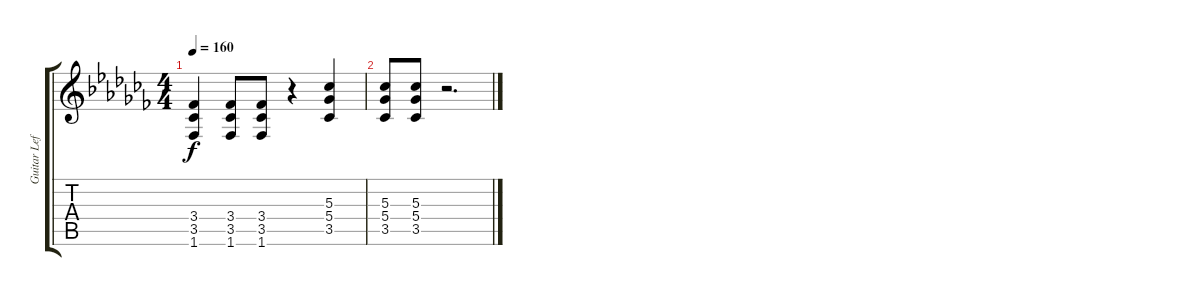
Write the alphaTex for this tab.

\track ("Guitar Left" "Guitar Lef") {instrument electricguitarmuted}
\staff {score tabs}
\tuning (Eb4 Bb3 Gb3 Db3 Ab2 Eb2) {hide}
\ts (4 4)
\tempo 160
\clef g2
\ks cb
(3.4 3.5 1.6).4{dy f} (3.4 3.5 1.6).8 (3.4 3.5 1.6).8 r.4 (5.3 5.4 3.5).4 |
(5.3 5.4 3.5).8 (5.3 5.4 3.5).8 r.2{d}
